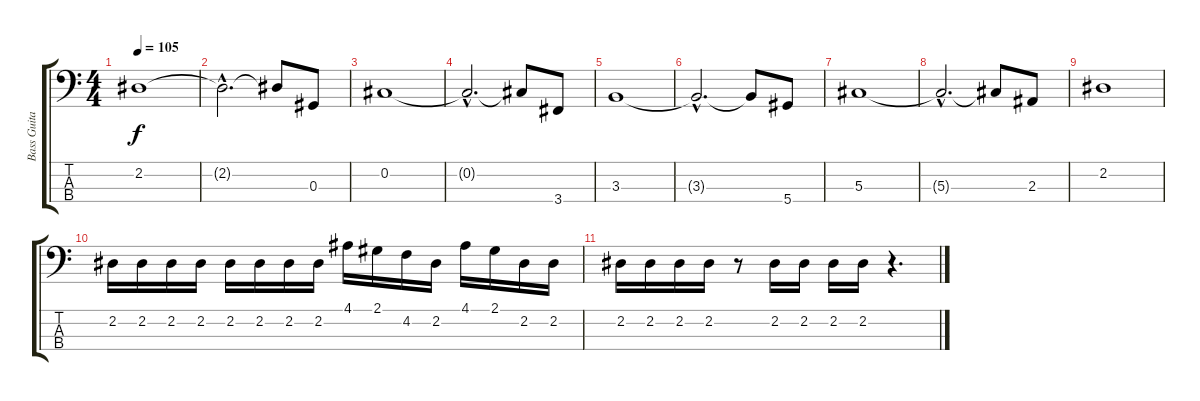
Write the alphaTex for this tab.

\track ("Bass Guitar" "Bass Guita") {instrument electricbassfinger}
\staff {score tabs}
\tuning (Gb2 Db2 Ab1 Eb1) {hide}
\ts (4 4)
\tempo 105
\clef f4
\ks c
2.2.1{dy f} |
2.2{hac t}.2{d} 2.2{t}.8 0.3.8 |
0.2.1 |
0.2{hac t}.2{d} 0.2{t}.8 3.4.8 |
3.3.1 |
3.3{hac t}.2{d} 3.3{t}.8 5.4.8 |
5.3.1 |
5.3{hac t}.2{d} 5.3{t}.8 2.3.8 |
2.2.1 |
2.2.16 2.2.16 2.2.16 2.2.16 2.2.16 2.2.16 2.2.16 2.2.16 4.1.16 2.1.16 4.2.16 2.2.16 4.1.16 2.1.16 2.2.16 2.2.16 |
2.2.16 2.2.16 2.2.16 2.2.16 r.8 2.2.16 2.2.16 2.2.16 2.2.16 r.4{d}
